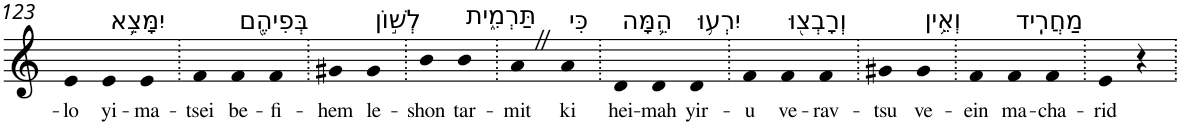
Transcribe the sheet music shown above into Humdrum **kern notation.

**kern	**text
*part1	*part1
*staff1	*staff1
*I"Piano	*
*I'Pno	*
!!LO:PB:g=z
*clefG2	*
*k[]	*
=123	=123
!	!LO:LY:b
4e	-lo
!LO:TX:a:t=יִמָּצֵ֥א	!
!	!LO:LY:b
4e	yi-
!	!LO:LY:b
4e	-ma-
=124.	=124.
!	!LO:LY:b
4f	-tsei
!LO:TX:a:t=בְּפִיהֶ֖ם	!
!	!LO:LY:b
4f	be-
!	!LO:LY:b
4f	-fi-
=125.	=125.
!	!LO:LY:b
4g#X	-hem
!LO:TX:a:t=לְשׁ֣וֹן	!
!	!LO:LY:b
4g#	le-
=126.	=126.
!	!LO:LY:b
4b	-shon
!LO:TX:a:t=תַּרְמִ֑ית	!
!	!LO:LY:b
4b	tar-
=127.	=127.
!	!LO:LY:b
4aZ	-mit
!LO:TX:a:t=כִּי	!
!	!LO:LY:b
4a	ki
=128.	=128.
!LO:TX:a:t=הֵ֛מָּה	!
!	!LO:LY:b
4d	hei-
!	!LO:LY:b
4d	-mah
!LO:TX:a:t=יִרְע֥וּ	!
!	!LO:LY:b
4d	yir-
=129.	=129.
!	!LO:LY:b
4f	-u
!LO:TX:a:t=וְרָבְצ֖וּ	!
!	!LO:LY:b
4f	ve-
!	!LO:LY:b
4f	-rav-
=130.	=130.
!	!LO:LY:b
4g#X	-tsu
!LO:TX:a:t=וְאֵ֥ין	!
!	!LO:LY:b
4g#	ve-
=131.	=131.
!	!LO:LY:b
4f	-ein
!LO:TX:a:t=מַחֲרִֽיד	!
!	!LO:LY:b
4f	ma-
!	!LO:LY:b
4f	-cha-
=132.	=132.
!	!LO:LY:b
4e	-rid
4r	.
=.	=.
*-	*-
